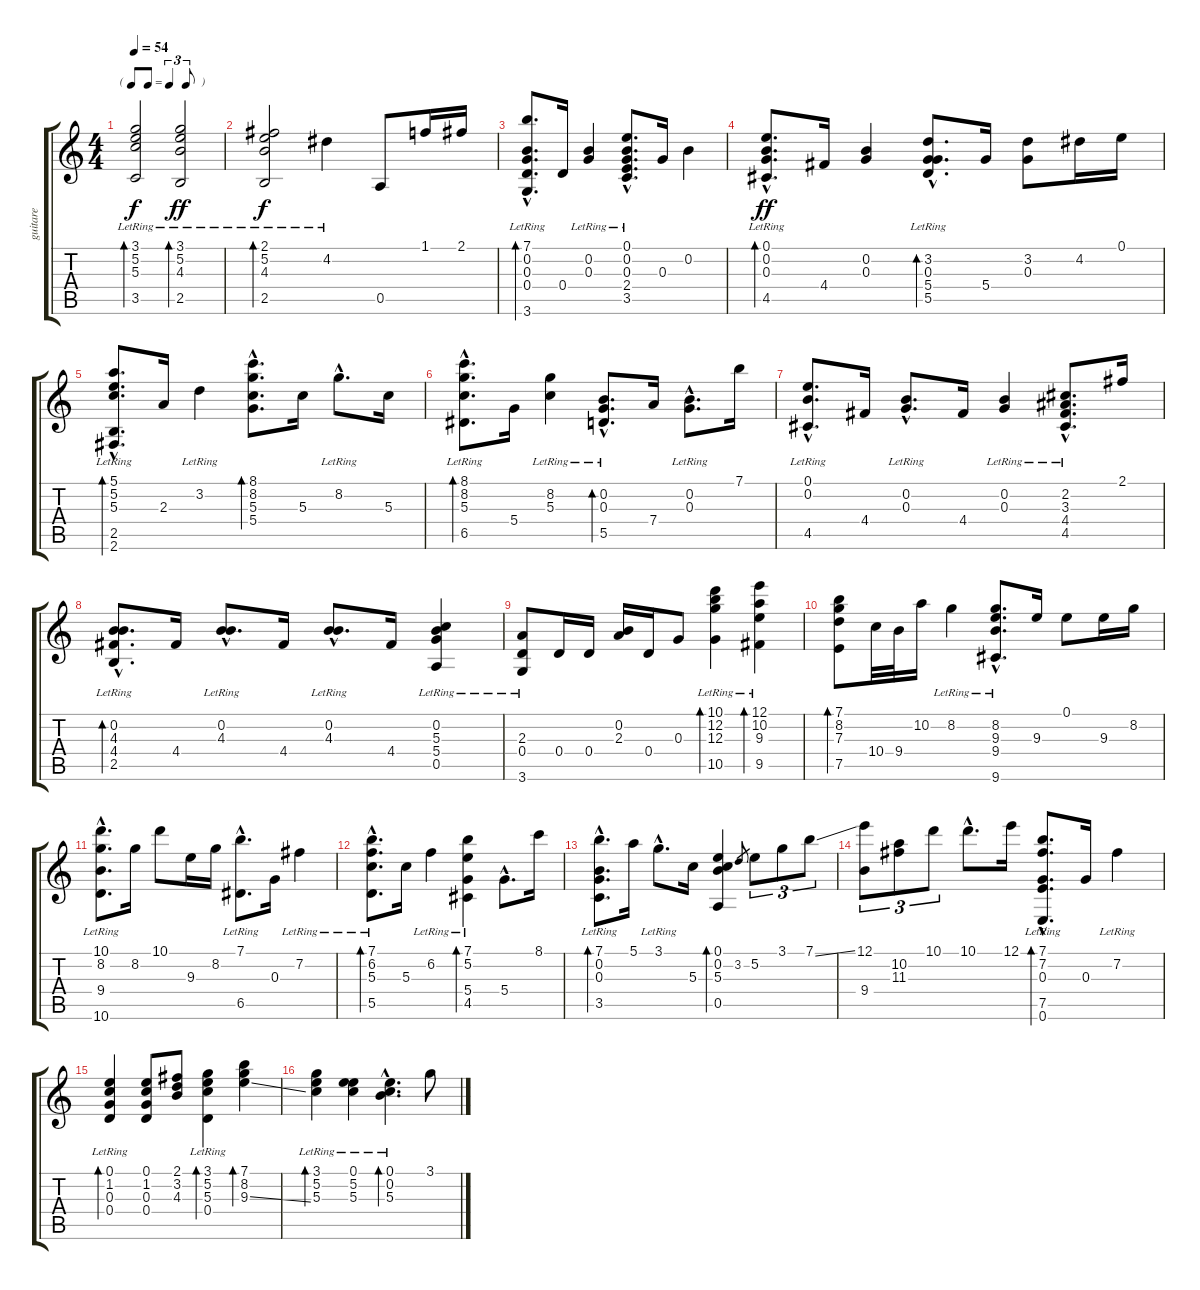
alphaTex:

\track ("guitare" "guitare") {instrument electricbassfinger}
\staff {score tabs}
\tuning (E4 B3 G3 D3 A2 E2) {hide}
\ts (4 4)
\tf triplet8th
\tempo 54
\clef g2
\ks c
(3.1 5.2 5.3 3.5{lr}).2{bd 120 dy f instrument electricbassfinger} (3.1 5.2 4.3 2.5{lr}).2{bd 120 dy ff} |
(2.1 5.2 4.3 2.5{lr}).2{bd 120 dy f} 4.2{lr}.4 0.5.8 1.1.16 2.1.16 |
(7.1{hac} 0.2{hac} 0.3{hac} 0.4{hac} 3.6{hac lr}).8{d bd 120} 0.4.16 (0.2{lr} 0.3{lr}).4 (0.1{hac} 0.2{hac} 0.3{hac} 2.4{hac} 3.5{hac lr}).8{d} 0.3.16 0.2.4 |
(0.1{hac} 0.2{hac} 0.3{hac} 4.5{hac lr}).8{d bd 240 dy ff} 4.4.16 (0.2 0.3).4 (3.2{hac} 0.3{hac} 5.4{hac} 5.5{hac lr}).8{d bd 240} 5.4.16 (3.2 0.3).8 4.2.16 0.1.16 |
(5.1{hac} 5.2{hac} 5.3{hac} 2.5{hac} 2.6{hac lr}).8{d bd 240} 2.3.16 3.2{lr}.4 (8.1{hac} 8.2{hac} 5.3{hac} 5.4{hac}).8{d bd 120} 5.3.16 8.2{hac lr}.8{d} 5.3.16 |
(8.1{hac} 8.2{hac} 5.3{hac} 6.5{hac lr}).8{d bd 240} 5.4.16 (8.2 5.3{lr}).4 (0.2{hac} 0.3{hac} 5.5{hac lr}).8{d bd 240} 7.4.16 (0.2{hac} 0.3{hac lr}).8{d} 7.1.16 |
(0.1{hac} 0.2{hac} 4.5{hac lr}).8{d} 4.4.16 (0.2{hac} 0.3{hac lr}).8{d} 4.4.16 (0.2 0.3{lr}).4 (2.2{hac} 3.3{hac} 4.4{hac} 4.5{hac lr}).8{d} 2.1.16 |
(0.2{hac lr} 4.3{hac} 4.4{hac lr} 2.5{hac lr}).8{d bd 240} 4.4.16 (0.2{hac} 4.3{hac lr}).8{d} 4.4.16 (0.2{hac} 4.3{hac lr}).8{d} 4.4.16 (0.2 5.3 5.4{lr} 0.5{lr}).4 |
(2.3 0.4 3.6{lr}).8 0.4.16 0.4.16 (0.2 2.3).16 0.4.16 0.3.8 (10.1 12.2 12.3 10.5{lr}).4{bd 240} (12.1 10.2 9.3 9.5{lr}).4{bd 240} |
(7.1 8.2 7.3 7.5).8{bd 240} 10.4.32 9.4.32 10.2.16 8.2{lr}.4 (8.2{hac} 9.3{hac} 9.4{hac} 9.6{hac lr}).8{d} 9.3.16 0.1.8 9.3.16 8.2.16 |
(10.1{hac} 8.2{hac} 9.4{hac} 10.6{hac lr}).8{d} 8.2.16 10.1.8 9.3.16 8.2.16 (7.1{hac} 6.5{hac lr}).8{d} 0.3.16 7.2{lr}.4 |
(7.1{hac} 6.2{hac} 5.3{hac} 5.5{hac lr}).8{d bd 240} 5.3.16 6.2{lr}.4 (7.1 5.2 5.4 4.5{lr}).4{bd 240} 5.4{hac}.8{d} 8.1.16 |
(7.1{hac} 0.2{hac} 0.3{hac} 3.5{hac lr}).8{d bd 240} 5.1.16 3.1{hac lr}.8{d} 5.3.16 (0.1 0.2 5.3 0.5).4{bd 240} 3.2.8{gr} 5.2.8{tu (3 2)} 3.1.8{tu (3 2)} 7.1{ss}.8{tu (3 2)} |
(12.1 9.4).8{tu (3 2)} (10.2 11.3).8{tu (3 2)} 10.1.8{tu (3 2)} 10.1{hac}.8{d} 12.1.16 (7.1{hac} 7.2{hac} 0.3{hac} 7.5{hac} 0.6{hac lr}).8{d bd 240} 0.3.16 7.2{lr}.4 |
(0.1 1.2 0.3 0.4{lr}).4{bd 240} (0.1 1.2 0.3 0.4).8 (2.1 3.2 4.3).8 (3.1 5.2 5.3 0.4{lr}).4{bd 240} (7.1 8.2 9.3{ss}).4{bd 240} |
(3.1 5.2 5.3{lr}).4{bd 120} (0.1 5.2 5.3{lr}).4 (0.1{hac} 0.2{hac} 5.3{hac lr}).4{d bd 120} 3.1.8
